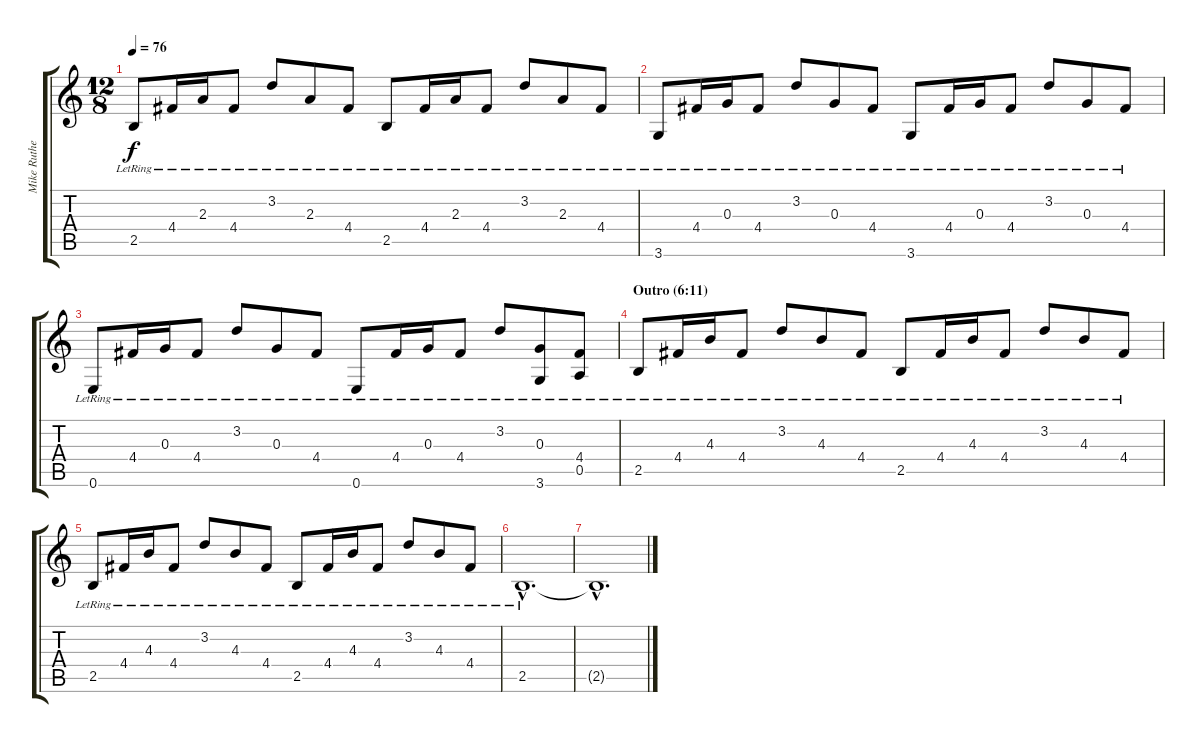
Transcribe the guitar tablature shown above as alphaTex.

\track ("Mike Rutherford (12-string guitar 2)" "Mike Ruthe") {instrument acousticguitarsteel}
\staff {score tabs}
\tuning (E4 B3 G3 D3 A2 E2) {hide}
\ts (12 8)
\tempo 76
\clef g2
\ks c
2.5{lr}.8{dy f} 4.4{lr}.16 2.3{lr}.16 4.4{lr}.8 3.2{lr}.8 2.3{lr}.8 4.4{lr}.8 2.5{lr}.8 4.4{lr}.16 2.3{lr}.16 4.4{lr}.8 3.2{lr}.8 2.3{lr}.8 4.4{lr}.8 |
3.6{lr}.8 4.4{lr}.16 0.3{lr}.16 4.4{lr}.8 3.2{lr}.8 0.3{lr}.8 4.4{lr}.8 3.6{lr}.8 4.4{lr}.16 0.3{lr}.16 4.4{lr}.8 3.2{lr}.8 0.3{lr}.8 4.4{lr}.8 |
0.6{lr}.8 4.4{lr}.16 0.3{lr}.16 4.4{lr}.8 3.2{lr}.8 0.3{lr}.8 4.4{lr}.8 0.6{lr}.8 4.4{lr}.16 0.3{lr}.16 4.4{lr}.8 3.2{lr}.8 (0.3{lr} 3.6{lr}).8 (4.4{lr} 0.5{lr}).8 |
\section ("" "Outro (6:11)")
2.5{lr}.8 4.4{lr}.16 4.3{lr}.16 4.4{lr}.8 3.2{lr}.8 4.3{lr}.8 4.4{lr}.8 2.5{lr}.8 4.4{lr}.16 4.3{lr}.16 4.4{lr}.8 3.2{lr}.8 4.3{lr}.8 4.4{lr}.8 |
2.5{lr}.8 4.4{lr}.16 4.3{lr}.16 4.4{lr}.8 3.2{lr}.8 4.3{lr}.8 4.4{lr}.8 2.5{lr}.8 4.4{lr}.16 4.3{lr}.16 4.4{lr}.8 3.2{lr}.8 4.3{lr}.8 4.4{lr}.8 |
2.5{hac lr}.1{d} |
2.5{hac t}.1{d volume 0}
